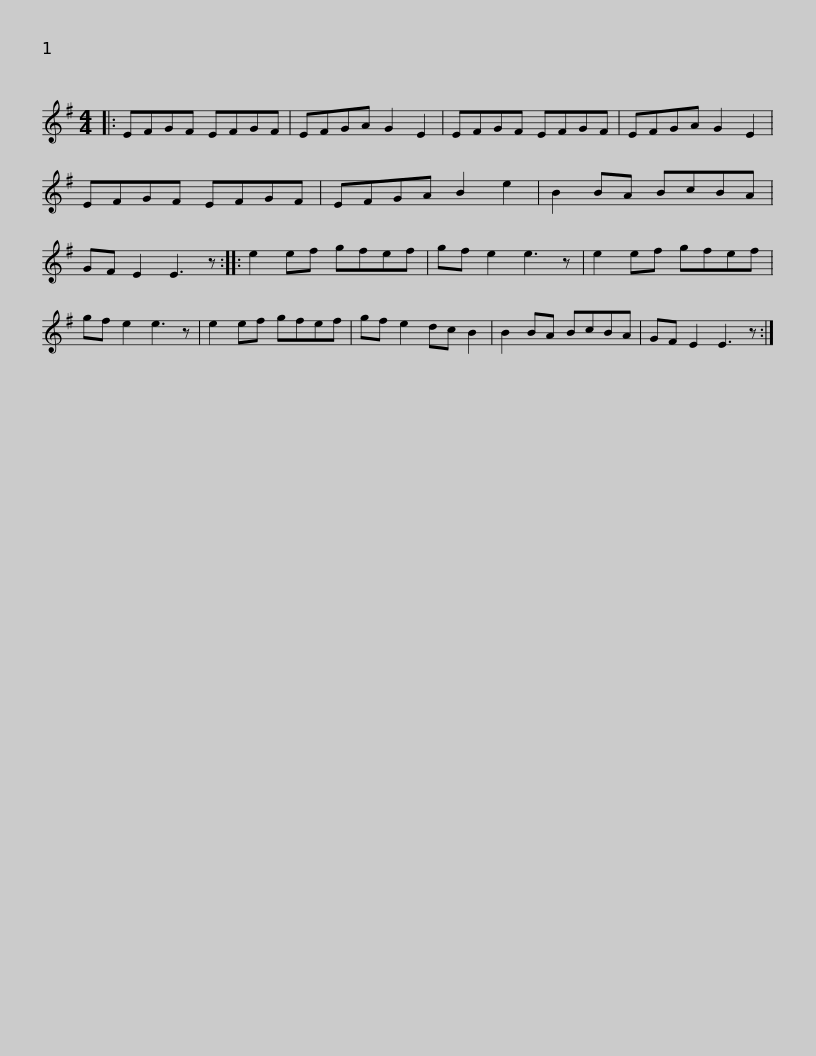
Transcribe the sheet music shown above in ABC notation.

X:1
L:1/8
M:4/4
I:linebreak $
K:Emin
V:1 treble
V:1
|: EFGF EFGF | EFGA G2 E2 | EFGF EFGF | EFGA G2 E2 | EFGF EFGF | %5
 EFGA B2 e2 |$ B2 BA BcBA | GF E2 E3 z :: e2 ef gfef | gf e2 e3 z | %10
 e2 ef gfef | gf e2 e3 z | e2 ef gfef |$ gf e2 dc B2 | B2 BA BcBA | %15
 GF E2 E3 z :| %16
